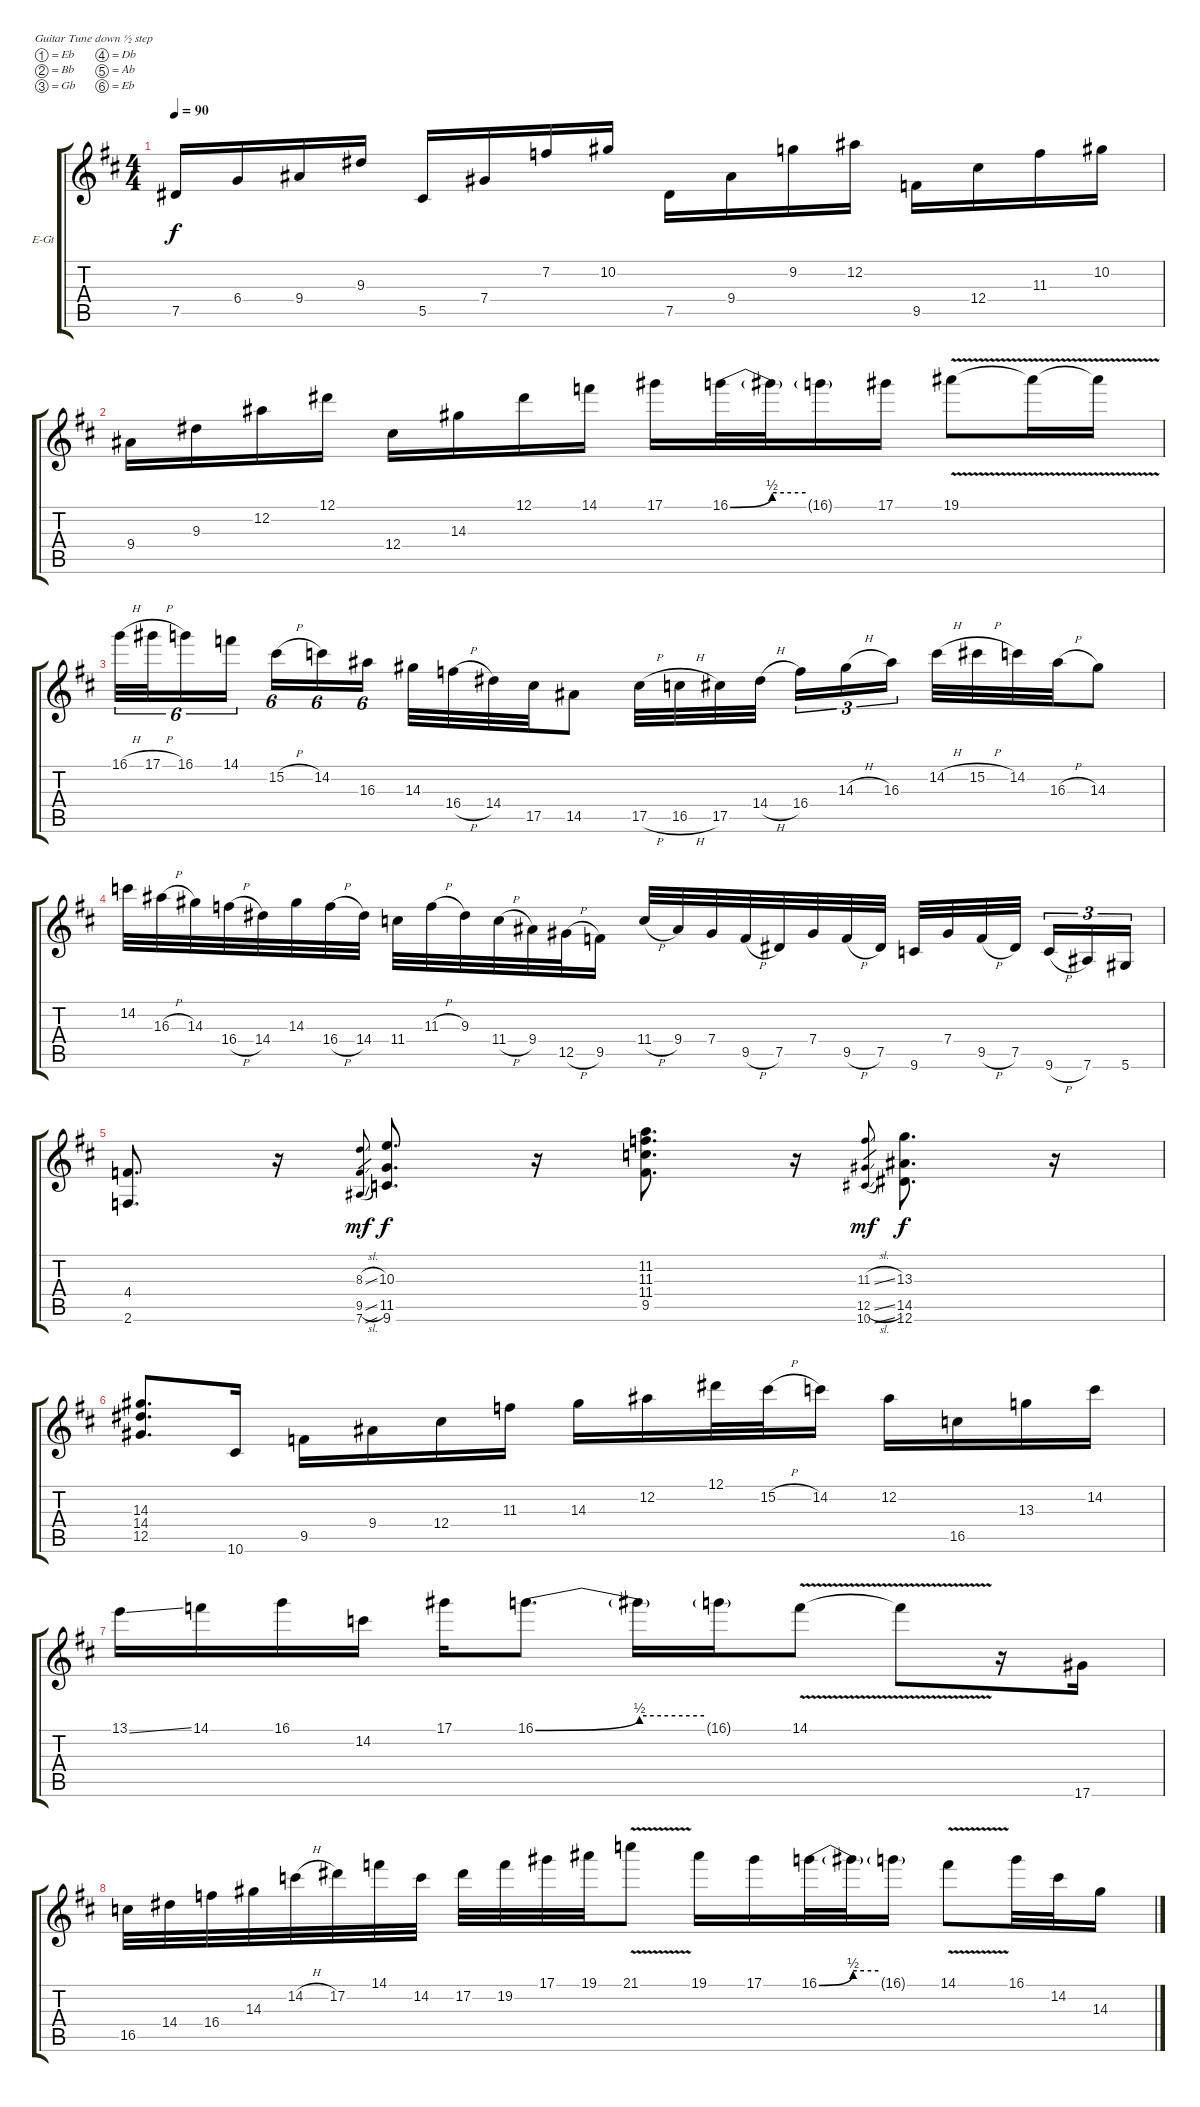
\defaultSystemsLayout 4
\bracketExtendMode groupsimilarinstruments
\firstSystemTrackNameOrientation horizontal
\otherSystemsTrackNameOrientation horizontal
\track ("Electric Guitar" "E-Gt") {instrument electricguitarclean}
\staff {score tabs}
\tuning (Eb4 Bb3 Gb3 Db3 Ab2 Eb2)
\ts (4 4)
\tempo 90
\clef g2
\ks bminor
7.5.16{dy f} 6.4.16 9.4.16 9.3.16 5.5.16 7.4.16 7.2.16 10.2.16 7.5.16 9.4.16 9.2.16 12.2.16 9.5.16 12.4.16 11.3.16 10.2.16 |
9.4.16 9.3.16 12.2.16 12.1.16 12.4.16 14.3.16 12.1.16 14.1.16 17.1.16 16.1{be (bend 0 0 60 2)}.32 16.1{be (hold 0 2 60 2) t}.32 16.1{g}.16 17.1.16 19.1{v}.8 19.1{v t}.16 19.1{v t}.16 |
16.1{h}.32{tu (6 4)} 17.1{h}.32{tu (6 4)} 16.1.16{tu (6 4)} 14.1.16{tu (6 4)} 15.2{h}.16{tu (6 4)} 14.2.16{tu (6 4)} 16.3.16{tu (6 4)} 14.3.32 16.4{h}.32 14.4.32 17.5.32 14.5.8 17.5{h}.32 16.5{h}.32 17.5.32 14.4{h}.32 16.4.16{tu (3 2)} 14.3{h}.16{tu (3 2)} 16.3.16{tu (3 2)} 14.2{h}.32 15.2{h}.32 14.2.32 16.3{h}.32 14.3.8 |
14.2.32 16.3{h}.32 14.3.32 16.4{h}.32 14.4.32 14.3.32 16.4{h}.32 14.4.32 11.4.32 11.3{h}.32 9.3.32 11.4{h}.32 9.4.32 12.5{h}.32 9.5.16 11.4{h}.32 9.4.32 7.4.32 9.5{h}.32 7.5.32 7.4.32 9.5{h}.32 7.5.32 9.6.32 7.4.32 9.5{h}.32 7.5.32 9.6{h}.16{tu (3 2)} 7.6.16{tu (3 2)} 5.6.16{tu (3 2)} |
(4.4 2.6).8{d} r.16 (8.3{sl} 9.5{sl} 7.6{sl}).8{gr dy mf} (10.3 11.5 9.6).8{d dy f} r.16 (11.2 11.3 11.4 9.5).8{d} r.16 (11.3{sl} 12.5{sl} 10.6{sl}).8{gr dy mf} (13.3 14.5 12.6).8{d dy f} r.16 |
(14.3 14.4 12.5).8{d} 10.6.16 9.5.16 9.4.16 12.4.16 11.3.16 14.3.16 12.2.16 12.1.32 15.2{h}.32 14.2.16 12.2.16 16.5.16 13.3.16 14.2.16 |
13.1{ss}.16 14.1.16 16.1.16 14.2.16 17.1.16 16.1{be (bend 0 0 60 2)}.8{d} 16.1{be (hold 0 2 60 2) t}.16 16.1{g}.16 14.1{v}.8 14.1{v t}.8 r.16 17.6.16 |
16.5.32 14.4.32 16.4.32 14.3.32 14.2{h}.32 17.2.32 14.1.32 14.2.32 17.2.32 19.2.32 17.1.32 19.1.32 21.1{v}.8 19.1.16 17.1.16 16.1{be (bend 0 0 60 2)}.32 16.1{be (hold 0 2 60 2) t}.32 16.1{g}.16 14.1{v}.8 16.1.32 14.2.32 14.3.16
